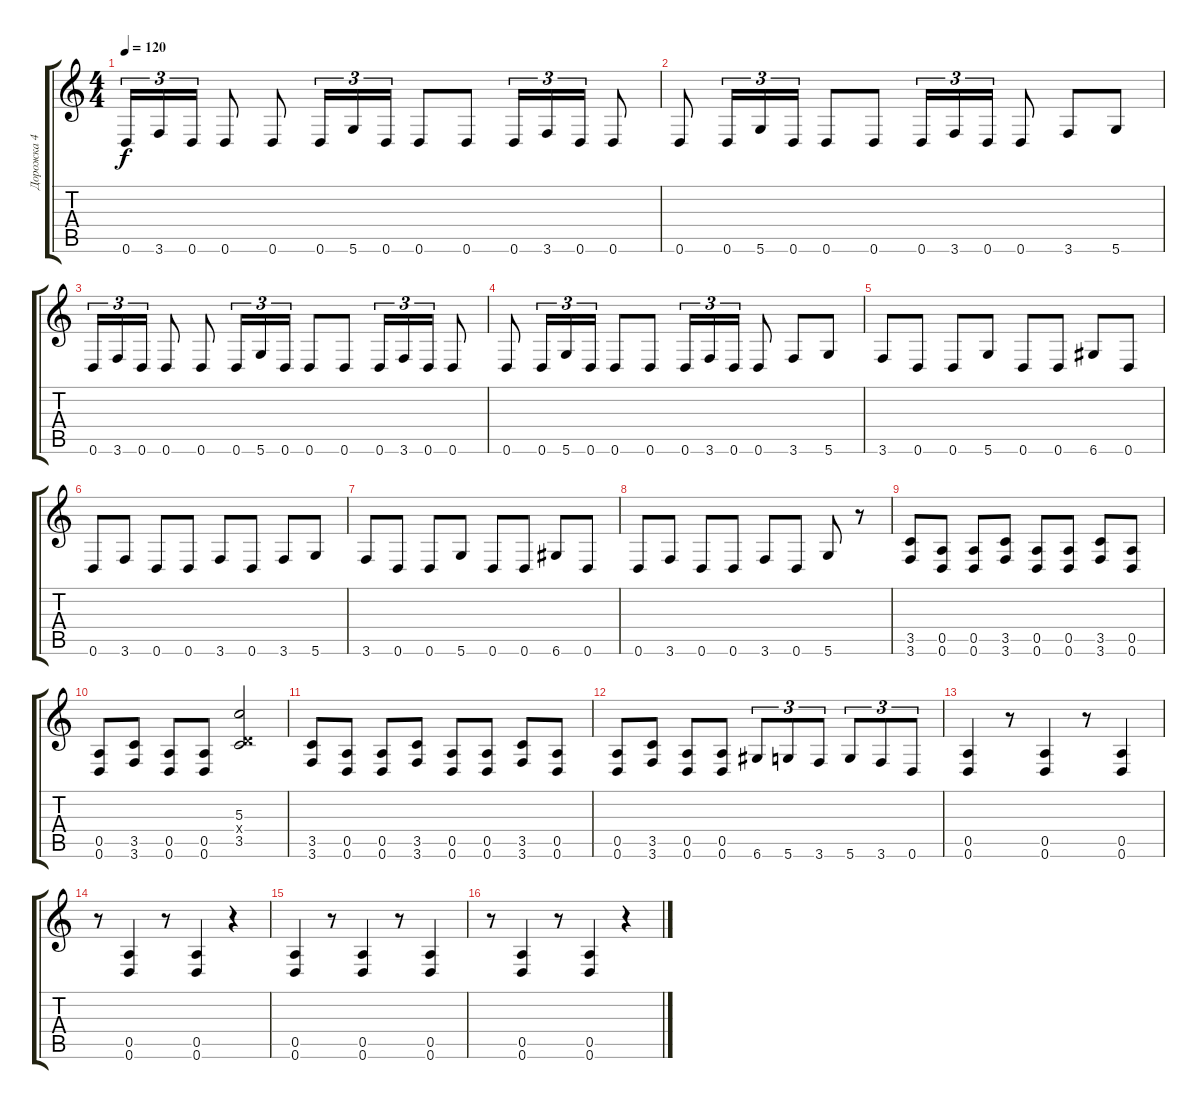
\track ("Дорожка 4" "Дорожка 4") {instrument distortionguitar}
\staff {score tabs}
\tuning (E4 B3 G3 D3 A2 D2) {hide}
\ts (4 4)
\tempo 120
\clef g2
\ks c
0.6.16{tu (3 2) dy f} 3.6.16{tu (3 2)} 0.6.16{tu (3 2)} 0.6.8 0.6.8 0.6.16{tu (3 2)} 5.6.16{tu (3 2)} 0.6.16{tu (3 2)} 0.6.8 0.6.8 0.6.16{tu (3 2)} 3.6.16{tu (3 2)} 0.6.16{tu (3 2)} 0.6.8 |
0.6.8 0.6.16{tu (3 2)} 5.6.16{tu (3 2)} 0.6.16{tu (3 2)} 0.6.8 0.6.8 0.6.16{tu (3 2)} 3.6.16{tu (3 2)} 0.6.16{tu (3 2)} 0.6.8 3.6.8 5.6.8 |
0.6.16{tu (3 2)} 3.6.16{tu (3 2)} 0.6.16{tu (3 2)} 0.6.8 0.6.8 0.6.16{tu (3 2)} 5.6.16{tu (3 2)} 0.6.16{tu (3 2)} 0.6.8 0.6.8 0.6.16{tu (3 2)} 3.6.16{tu (3 2)} 0.6.16{tu (3 2)} 0.6.8 |
0.6.8 0.6.16{tu (3 2)} 5.6.16{tu (3 2)} 0.6.16{tu (3 2)} 0.6.8 0.6.8 0.6.16{tu (3 2)} 3.6.16{tu (3 2)} 0.6.16{tu (3 2)} 0.6.8 3.6.8 5.6.8 |
3.6.8 0.6.8 0.6.8 5.6.8 0.6.8 0.6.8 6.6.8 0.6.8 |
0.6.8 3.6.8 0.6.8 0.6.8 3.6.8 0.6.8 3.6.8 5.6.8 |
3.6.8 0.6.8 0.6.8 5.6.8 0.6.8 0.6.8 6.6.8 0.6.8 |
0.6.8 3.6.8 0.6.8 0.6.8 3.6.8 0.6.8 5.6.8 r.8 |
(3.5 3.6).8 (0.5 0.6).8 (0.5 0.6).8 (3.5 3.6).8 (0.5 0.6).8 (0.5 0.6).8 (3.5 3.6).8 (0.5 0.6).8 |
(0.5 0.6).8 (3.5 3.6).8 (0.5 0.6).8 (0.5 0.6).8 (5.3 0.4{x} 3.5).2 |
(3.5 3.6).8 (0.5 0.6).8 (0.5 0.6).8 (3.5 3.6).8 (0.5 0.6).8 (0.5 0.6).8 (3.5 3.6).8 (0.5 0.6).8 |
(0.5 0.6).8 (3.5 3.6).8 (0.5 0.6).8 (0.5 0.6).8 6.6.8{tu (3 2)} 5.6.8{tu (3 2)} 3.6.8{tu (3 2)} 5.6.8{tu (3 2)} 3.6.8{tu (3 2)} 0.6.8{tu (3 2)} |
(0.5 0.6).4 r.8 (0.5 0.6).4 r.8 (0.5 0.6).4 |
r.8 (0.5 0.6).4 r.8 (0.5 0.6).4 r.4 |
(0.5 0.6).4 r.8 (0.5 0.6).4 r.8 (0.5 0.6).4 |
r.8 (0.5 0.6).4 r.8 (0.5 0.6).4 r.4
